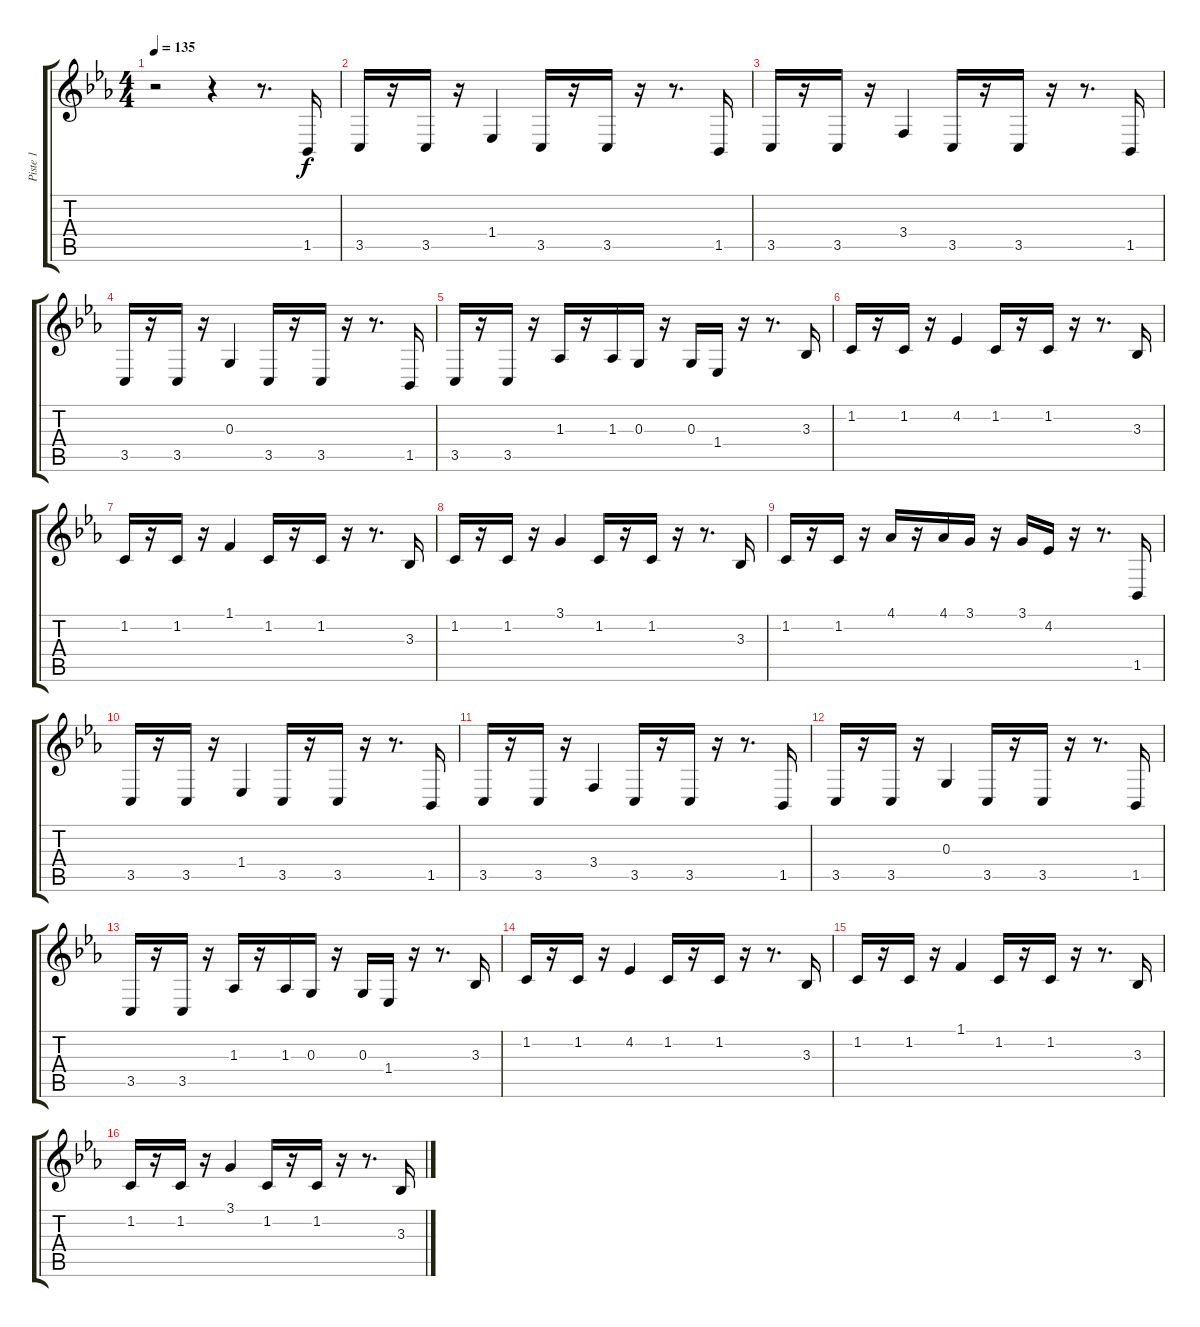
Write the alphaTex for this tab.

\track ("Piste 1" "Piste 1") {instrument pad3polysynth}
\staff {score tabs}
\tuning (E4 B3 G3 D3 A2 E2) {hide}
\ts (4 4)
\tempo 135
\clef g2
\ks eb
r.2{dy f instrument pad3polysynth} r.4 r.8{d} 1.5.16 |
3.5.16 r.16 3.5.16 r.16 1.4.4 3.5.16 r.16 3.5.16 r.16 r.8{d} 1.5.16 |
3.5.16 r.16 3.5.16 r.16 3.4.4 3.5.16 r.16 3.5.16 r.16 r.8{d} 1.5.16 |
3.5.16 r.16 3.5.16 r.16 0.3.4 3.5.16 r.16 3.5.16 r.16 r.8{d} 1.5.16 |
3.5.16 r.16 3.5.16 r.16 1.3.16 r.16 1.3.16 0.3.16 r.16 0.3.16 1.4.16 r.16 r.8{d} 3.3.16 |
1.2.16 r.16 1.2.16 r.16 4.2.4 1.2.16 r.16 1.2.16 r.16 r.8{d} 3.3.16 |
1.2.16 r.16 1.2.16 r.16 1.1.4 1.2.16 r.16 1.2.16 r.16 r.8{d} 3.3.16 |
1.2.16 r.16 1.2.16 r.16 3.1.4 1.2.16 r.16 1.2.16 r.16 r.8{d} 3.3.16 |
1.2.16 r.16 1.2.16 r.16 4.1.16 r.16 4.1.16 3.1.16 r.16 3.1.16 4.2.16 r.16 r.8{d} 1.5.16 |
3.5.16 r.16 3.5.16 r.16 1.4.4 3.5.16 r.16 3.5.16 r.16 r.8{d} 1.5.16 |
3.5.16 r.16 3.5.16 r.16 3.4.4 3.5.16 r.16 3.5.16 r.16 r.8{d} 1.5.16 |
3.5.16 r.16 3.5.16 r.16 0.3.4 3.5.16 r.16 3.5.16 r.16 r.8{d} 1.5.16 |
3.5.16 r.16 3.5.16 r.16 1.3.16 r.16 1.3.16 0.3.16 r.16 0.3.16 1.4.16 r.16 r.8{d} 3.3.16 |
1.2.16 r.16 1.2.16 r.16 4.2.4 1.2.16 r.16 1.2.16 r.16 r.8{d} 3.3.16 |
1.2.16 r.16 1.2.16 r.16 1.1.4 1.2.16 r.16 1.2.16 r.16 r.8{d} 3.3.16 |
1.2.16 r.16 1.2.16 r.16 3.1.4 1.2.16 r.16 1.2.16 r.16 r.8{d} 3.3.16
